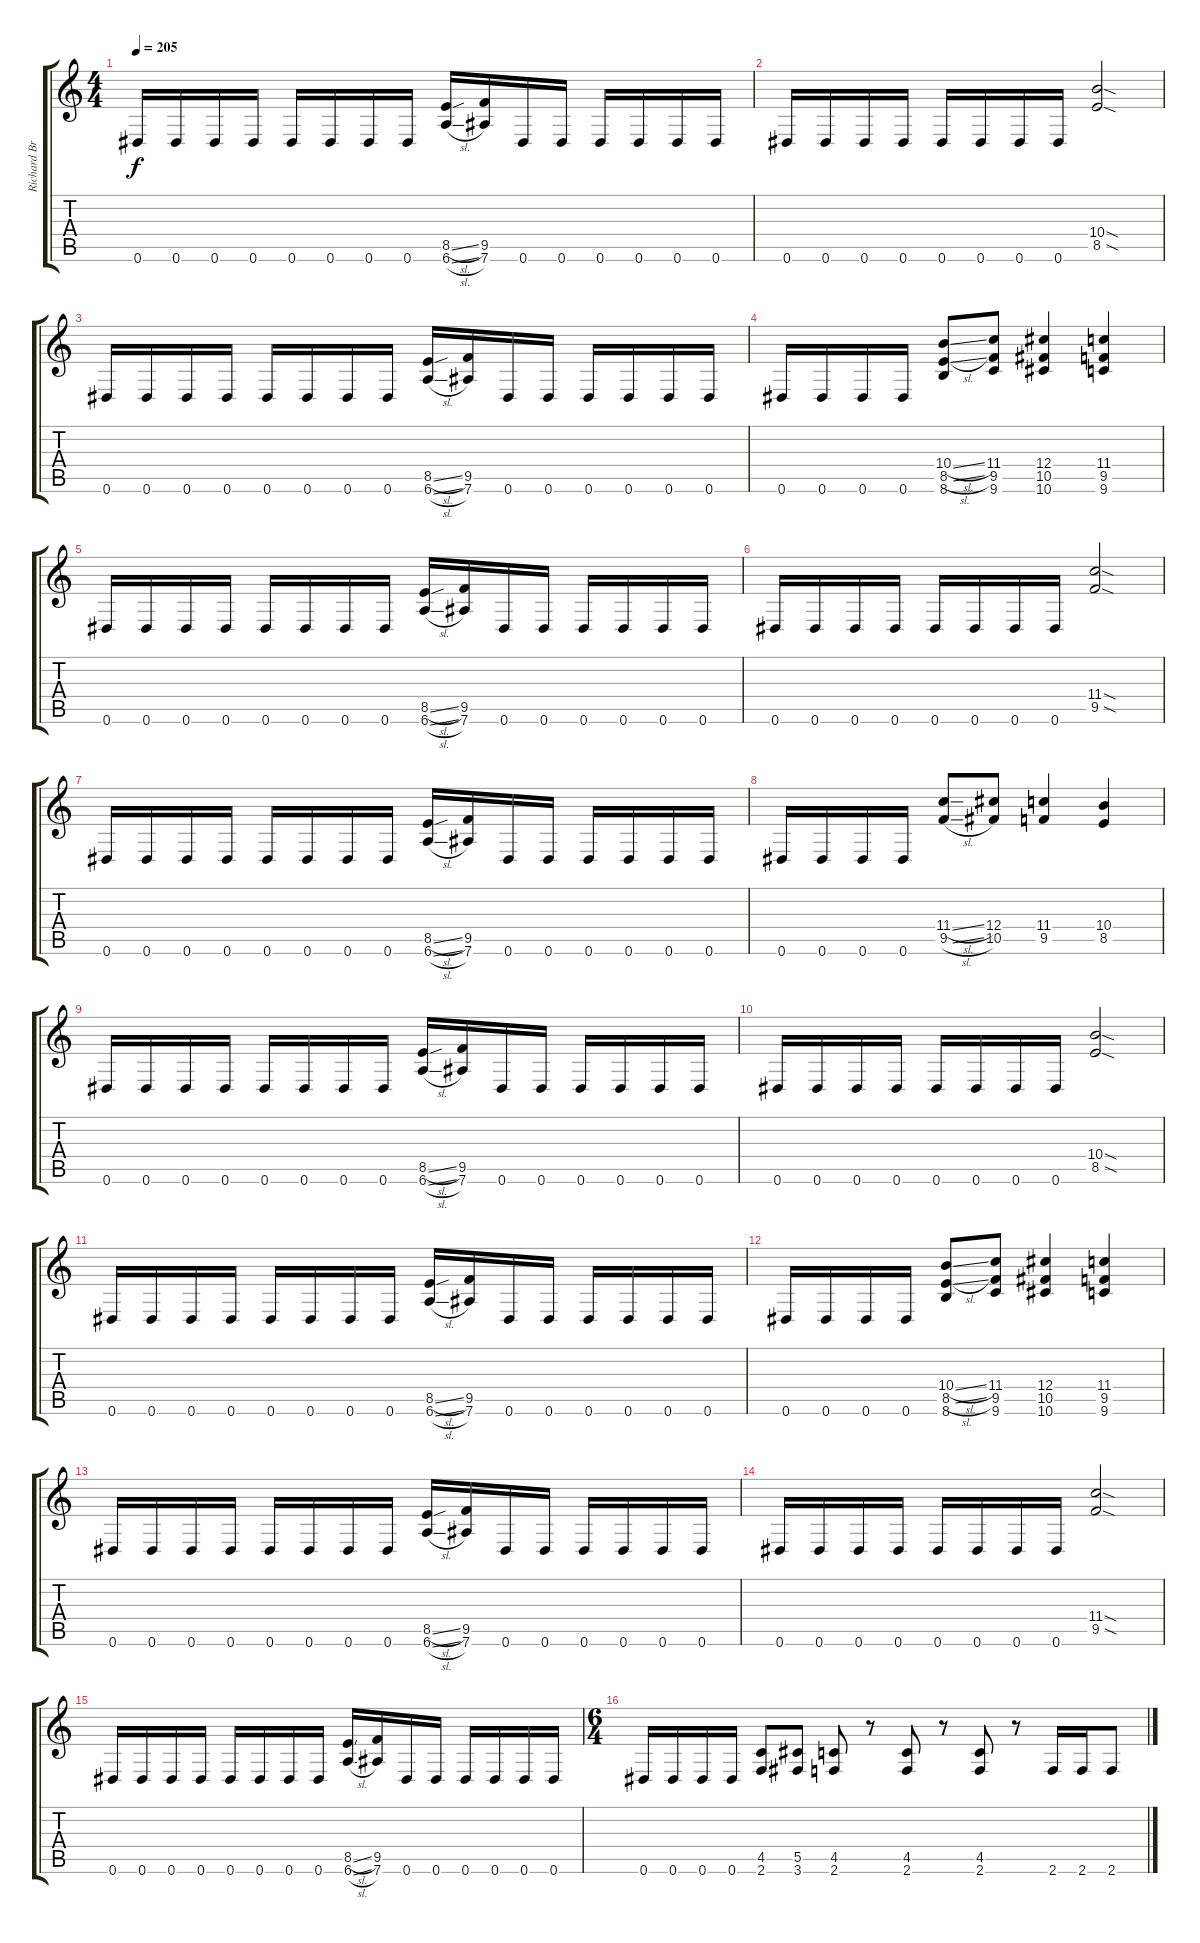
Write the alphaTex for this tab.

\track ("Richard Brunelle" "Richard Br") {instrument distortionguitar}
\staff {score tabs}
\tuning (Eb4 Bb3 Gb3 Db3 Ab2 Eb2) {hide}
\ts (4 4)
\tempo 205
\clef g2
\ks c
0.6.16{dy f} 0.6.16 0.6.16 0.6.16 0.6.16 0.6.16 0.6.16 0.6.16 (8.5{sl} 6.6{sl}).16 (9.5 7.6).16 0.6.16 0.6.16 0.6.16 0.6.16 0.6.16 0.6.16 |
0.6.16 0.6.16 0.6.16 0.6.16 0.6.16 0.6.16 0.6.16 0.6.16 (10.4{sod} 8.5{sod}).2 |
0.6.16 0.6.16 0.6.16 0.6.16 0.6.16 0.6.16 0.6.16 0.6.16 (8.5{sl} 6.6{sl}).16 (9.5 7.6).16 0.6.16 0.6.16 0.6.16 0.6.16 0.6.16 0.6.16 |
0.6.16 0.6.16 0.6.16 0.6.16 (10.4{sl} 8.5{sl} 8.6).8 (11.4 9.5 9.6).8 (12.4 10.5 10.6).4 (11.4 9.5 9.6).4 |
0.6.16 0.6.16 0.6.16 0.6.16 0.6.16 0.6.16 0.6.16 0.6.16 (8.5{sl} 6.6{sl}).16 (9.5 7.6).16 0.6.16 0.6.16 0.6.16 0.6.16 0.6.16 0.6.16 |
0.6.16 0.6.16 0.6.16 0.6.16 0.6.16 0.6.16 0.6.16 0.6.16 (11.4{sod} 9.5{sod}).2 |
0.6.16 0.6.16 0.6.16 0.6.16 0.6.16 0.6.16 0.6.16 0.6.16 (8.5{sl} 6.6{sl}).16 (9.5 7.6).16 0.6.16 0.6.16 0.6.16 0.6.16 0.6.16 0.6.16 |
0.6.16 0.6.16 0.6.16 0.6.16 (11.4{sl} 9.5{sl}).8 (12.4 10.5).8 (11.4 9.5).4 (10.4 8.5).4 |
0.6.16 0.6.16 0.6.16 0.6.16 0.6.16 0.6.16 0.6.16 0.6.16 (8.5{sl} 6.6{sl}).16 (9.5 7.6).16 0.6.16 0.6.16 0.6.16 0.6.16 0.6.16 0.6.16 |
0.6.16 0.6.16 0.6.16 0.6.16 0.6.16 0.6.16 0.6.16 0.6.16 (10.4{sod} 8.5{sod}).2 |
0.6.16 0.6.16 0.6.16 0.6.16 0.6.16 0.6.16 0.6.16 0.6.16 (8.5{sl} 6.6{sl}).16 (9.5 7.6).16 0.6.16 0.6.16 0.6.16 0.6.16 0.6.16 0.6.16 |
0.6.16 0.6.16 0.6.16 0.6.16 (10.4{sl} 8.5{sl} 8.6).8 (11.4 9.5 9.6).8 (12.4 10.5 10.6).4 (11.4 9.5 9.6).4 |
0.6.16 0.6.16 0.6.16 0.6.16 0.6.16 0.6.16 0.6.16 0.6.16 (8.5{sl} 6.6{sl}).16 (9.5 7.6).16 0.6.16 0.6.16 0.6.16 0.6.16 0.6.16 0.6.16 |
0.6.16 0.6.16 0.6.16 0.6.16 0.6.16 0.6.16 0.6.16 0.6.16 (11.4{sod} 9.5{sod}).2 |
0.6.16 0.6.16 0.6.16 0.6.16 0.6.16 0.6.16 0.6.16 0.6.16 (8.5{sl} 6.6{sl}).16 (9.5 7.6).16 0.6.16 0.6.16 0.6.16 0.6.16 0.6.16 0.6.16 |
\ts (6 4)
0.6.16 0.6.16 0.6.16 0.6.16 (4.5 2.6).8 (5.5 3.6).8 (4.5 2.6).8 r.8 (4.5 2.6).8 r.8 (4.5 2.6).8 r.8 2.6.16 2.6.16 2.6.8
